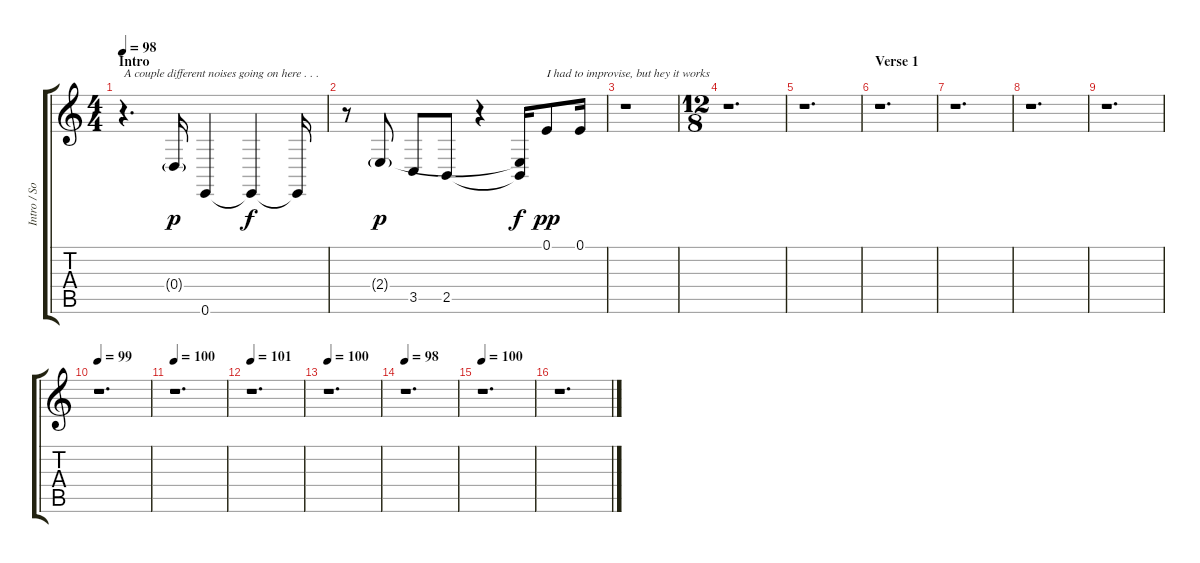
\track ("Intro / Sound Effects" "Intro / So") {instrument glockenspiel}
\staff {score tabs}
\tuning (E4 B3 G3 D3 A2 E2) {hide}
\ts (4 4)
\section ("" "Intro")
\tempo 98
\clef g2
\ks c
r.4{d txt "A couple different noises going on here . . ." dy p instrument glockenspiel} 0.4{g}.16 0.6.4 0.6{t}.4{dy f} 0.6{t}.16 |
r.8 2.4{g}.8{dy p} 3.5.8 2.5.8 r.4 (2.4{t} 2.5{t}).16{dy f} 0.1.8{txt "I had to improvise, but hey it works" dy pp} 0.1.16 |
r.1 |
\ts (12 8)
r.1{d} |
r.1{d} |
\section ("" "Verse 1")
r.1{d} |
r.1{d} |
r.1{d} |
r.1{d} |
\tempo 99
r.1{d} |
\tempo 100
r.1{d} |
\tempo 101
r.1{d} |
\tempo 100
r.1{d} |
\tempo 98
r.1{d} |
\tempo 100
r.1{d} |
r.1{d}
